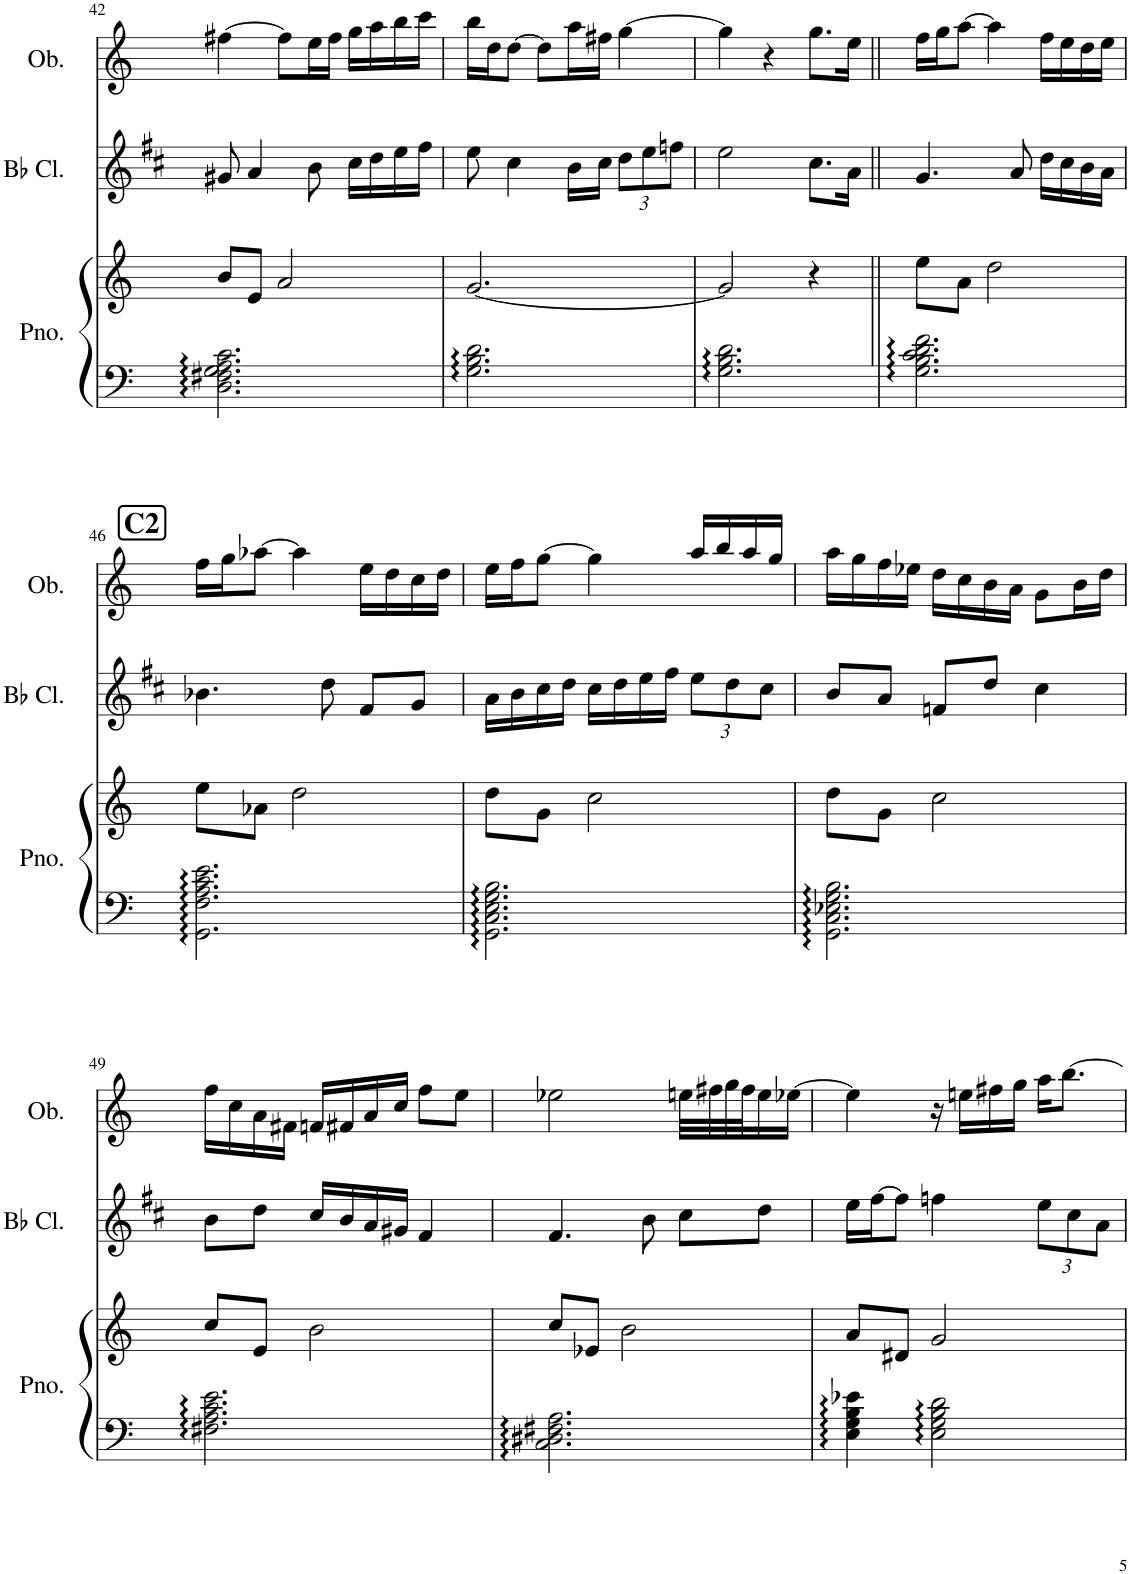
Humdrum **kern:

**kern	**kern	**kern	**kern
*part3	*part3	*part2	*part1
*staff4	*staff3	*staff2	*staff1
*I"Piano	*	*I"Bb Clarinet	*I"Oboe
*I'Pno.	*	*I'Bb Cl.	*I'Ob.
!!LO:PB:g=z
*clefF4	*clefG2	*clefG2	*clefG2
*	*	*Trd1c2	*
*k[]	*k[]	*k[f#c#]	*k[]
*M3/4	*M3/4	*M3/4	*M3/4
=42	=42	=42	=42
2.D\ 2.F#X\ 2.G\ 2.A\ 2.c\	8b/L	8g#X/	[4ff#X\
.	8e/J	4a/	.
.	2a/	.	8ff#\L]
.	.	8b\	16ee\L
.	.	.	16ff#\JJ
.	.	16cc#\LL	16gg\LL
.	.	16dd\	16aa\
.	.	16ee\	16bb\
.	.	16ff#\JJ	16ccc\JJ
=43	=43	=43	=43
2.G\ 2.B\ 2.d\	[2.g/	8ee\	16bb\LL
.	.	.	16dd\J
.	.	4cc#\	[8dd\J
.	.	.	8dd\L]
.	.	16b\LL	16aa\L
.	.	16cc#\JJ	16ff#X\JJ
*	*	*Xbrackettup	*
.	.	12dd\L	[4gg\
.	.	12ee\	.
.	.	12ffn\J	.
=44	=44	=44	=44
2.G\ 2.B\ 2.d\	2g/]	2ee\	4gg\]
.	.	.	4r
.	4r	8.cc#\L	8.gg\L
.	.	16a\Jk	16ee\Jk
=45||	=45||	=45||	=45||
2.G\ 2.B\ 2.c\ 2.d\ 2.f\	8ee\L	4.g/	16ff\LL
.	.	.	16gg\J
.	8a\J	.	[8aa\J
.	2dd\	.	4aa\]
.	.	8a/	.
.	.	16dd\LL	16ff\LL
.	.	16cc#\	16ee\
.	.	16b\	16dd\
.	.	16a\JJ	16ee\JJ
!!LO:LB:g=z
!!LO:REH:place=s1:a:B:cj:fs=14:t=C2
=46	=46	=46	=46
2.GG\ 2.F\ 2.A\ 2.c\ 2.e\	8ee\L	4.b-X\	16ff\LL
.	.	.	16gg\J
.	8a-X\J	.	[8aa-X\J
.	2dd\	.	4aa-\]
.	.	8dd\	.
.	.	8f#/L	16ee\LL
.	.	.	16dd\
.	.	8g/J	16cc\
.	.	.	16dd\JJ
=47	=47	=47	=47
2.GG\ 2.C\ 2.E\ 2.G\ 2.B\	8dd\L	16a\LL	16ee\LL
.	.	16b\	16ff\J
.	8g\J	16cc#\	[8gg\J
.	.	16dd\JJ	.
.	2cc\	16cc#\LL	4gg\]
.	.	16dd\	.
.	.	16ee\	.
.	.	16ff#\JJ	.
.	.	12ee\L	16aa/LL
.	.	.	16bb/
.	.	12dd\	.
.	.	.	16aa/
.	.	12cc#\J	.
.	.	.	16gg/JJ
=48	=48	=48	=48
2.GG\ 2.C\ 2.E-X\ 2.G\ 2.B\	8dd\L	8b/L	16aa\LL
.	.	.	16gg\
.	8g\J	8a/J	16ff\
.	.	.	16ee-X\JJ
.	2cc\	8fn/L	16dd\LL
.	.	.	16cc\
.	.	8dd/J	16b\
.	.	.	16a\JJ
.	.	4cc#\	8g\L
.	.	.	16b\L
.	.	.	16dd\JJ
!!LO:LB:g=z
=49	=49	=49	=49
2.F#X\ 2.A\ 2.c\ 2.e\	8cc/L	8b\L	16ff\LL
.	.	.	16cc\
.	8e/J	8dd\J	16a\
.	.	.	16f#X\JJ
.	2b\	16cc#/LL	16fn/LL
.	.	16b/	16f#X/
.	.	16a/	16a/
.	.	16g#X/JJ	16cc/JJ
.	.	4f#/	8ff\L
.	.	.	8ee\J
=50	=50	=50	=50
2.C\ 2.D#X\ 2.F#X\ 2.A\	8cc/L	4.f#/	2ee-X\
.	8e-X/J	.	.
.	2b\	.	.
.	.	8b\	.
.	.	8cc#\L	32een\LLL
.	.	.	32ff#X\
.	.	.	32gg\
.	.	.	32ff#\J
.	.	8dd\J	16ee\
.	.	.	[16ee-X\JJ
=51	=51	=51	=51
4E\ 4G\ 4B\ 4e-X\	8a/L	16ee\LL	4ee-\]
.	.	[16ff#\J	.
.	8d#X/J	8ff#\J]	.
2E\ 2G\ 2B\ 2d\	2g/	4ffn\	16r
.	.	.	16een\LL
.	.	.	16ff#X\
.	.	.	16gg\JJ
.	.	12ee\L	16aa\KL
.	.	.	[8.bb\J
.	.	12cc#\	.
.	.	12a\J	.
=	=	=	=
*-	*-	*-	*-
